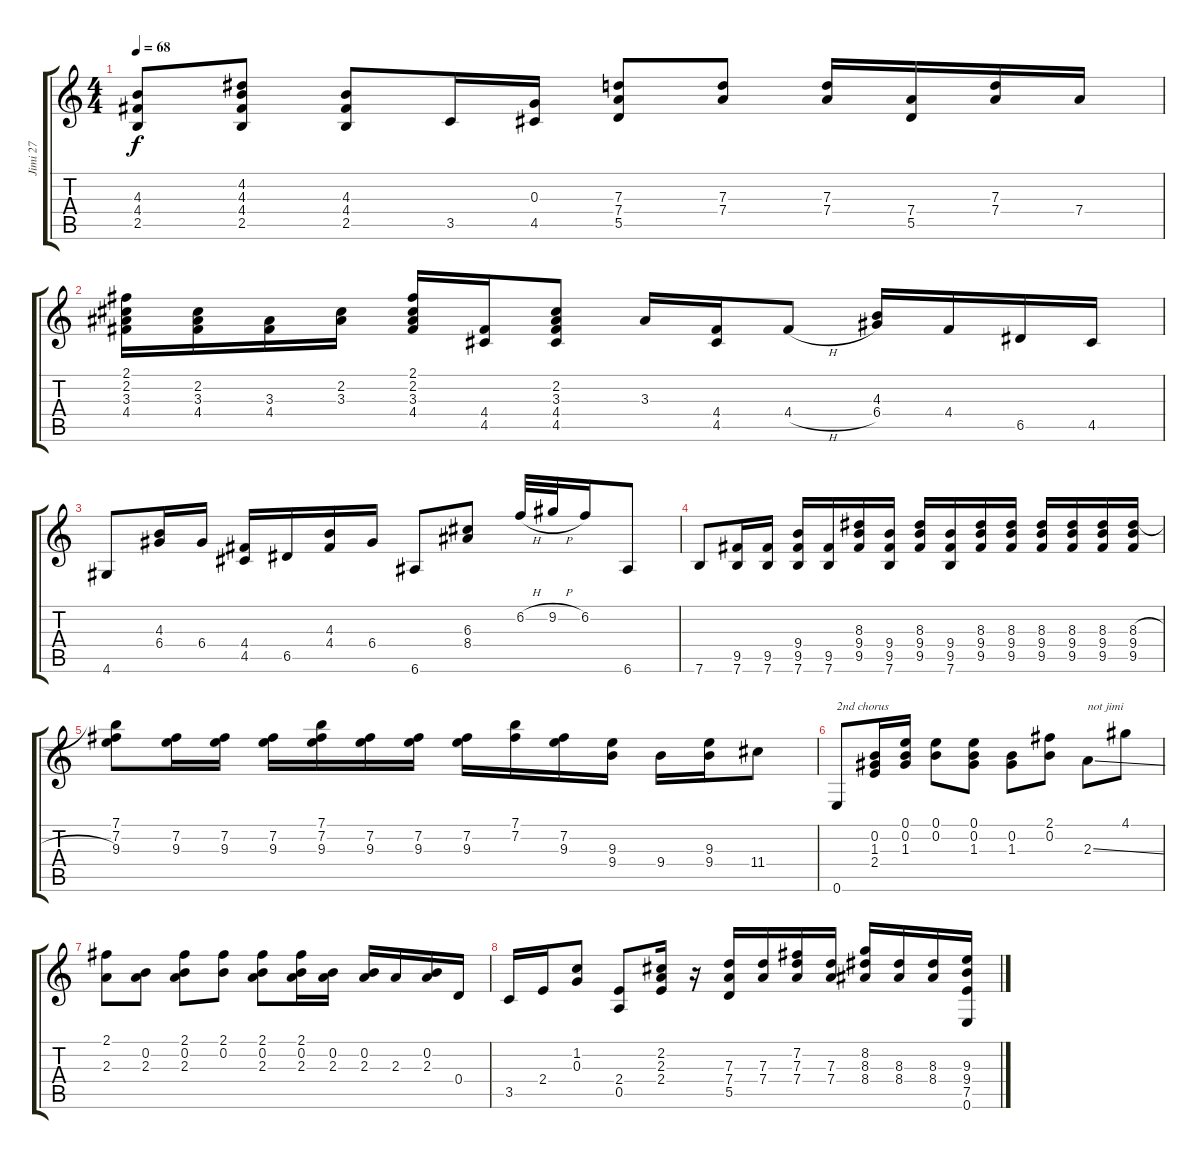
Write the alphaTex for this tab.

\track ("Jimi 27" "Jimi 27") {instrument electricguitarclean}
\staff {score tabs}
\tuning (E4 B3 G3 D3 A2 E2) {hide}
\ts (4 4)
\tempo 68
\clef g2
\ks c
(4.3 4.4 2.5).8{dy f} (4.2 4.3 4.4 2.5).8 (4.3 4.4 2.5).8 3.5.16 (0.3 4.5).16 (7.3 7.4 5.5).8 (7.3 7.4).8 (7.3 7.4).16 (7.4 5.5).16 (7.3 7.4).16 7.4.16 |
(2.1 2.2 3.3 4.4).16 (2.2 3.3 4.4).16 (3.3 4.4).16 (2.2 3.3).16 (2.1 2.2 3.3 4.4).16 (4.4 4.5).16 (2.2 3.3 4.4 4.5).8 3.3.16 (4.4 4.5).16 4.4{h}.8 (4.3 6.4).16 4.4.16 6.5.16 4.5.16 |
4.6.8 (4.3 6.4).16 6.4.16 (4.4 4.5).16 6.5.16 (4.3 4.4).16 6.4.16 6.6.8 (6.3 8.4).8 6.2{h}.32 9.2{h}.32 6.2.16 6.6.8 |
7.6.8 (9.5 7.6).16 (9.5 7.6).16 (9.4 9.5 7.6).16 (9.5 7.6).16 (8.3 9.4 9.5).16 (9.4 9.5 7.6).16 (8.3 9.4 9.5).16 (9.4 9.5 7.6).16 (8.3 9.4 9.5).16 (8.3 9.4 9.5).16 (8.3 9.4 9.5).16 (8.3 9.4 9.5).16 (8.3 9.4 9.5).16 (8.3{h} 9.4 9.5).16 |
(7.1 7.2 9.3).8 (7.2 9.3).16 (7.2 9.3).16 (7.2 9.3).16 (7.1 7.2 9.3).16 (7.2 9.3).16 (7.2 9.3).16 (7.2 9.3).16 (7.1 7.2).16 (7.2 9.3).16 (9.3 9.4).16 9.4.16 (9.3 9.4).16 11.4.8 |
0.6.8{txt "2nd chorus"} (0.2 1.3 2.4).16 (0.1 0.2 1.3).16 (0.1 0.2).8 (0.1 0.2 1.3).8 (0.2 1.3).8 (2.1 0.2).8 2.3{ss}.8{txt "not jimi"} 4.1.8 |
(2.1 2.3).8 (0.2 2.3).8 (2.1 0.2 2.3).8 (2.1 0.2).8 (2.1 0.2 2.3).8 (2.1 0.2 2.3).16 (0.2 2.3).16 (0.2 2.3).16 2.3.16 (0.2 2.3).16 0.4.16 |
3.5.16 2.4.16 (1.2 0.3).8 (2.4 0.5).8 (2.2 2.3 2.4).16 r.16 (7.3 7.4 5.5).16 (7.3 7.4).16 (7.2 7.3 7.4).16 (7.3 7.4).16 (8.2 8.3 8.4).16 (8.3 8.4).16 (8.3 8.4).16 (9.3 9.4 7.5 0.6).16
